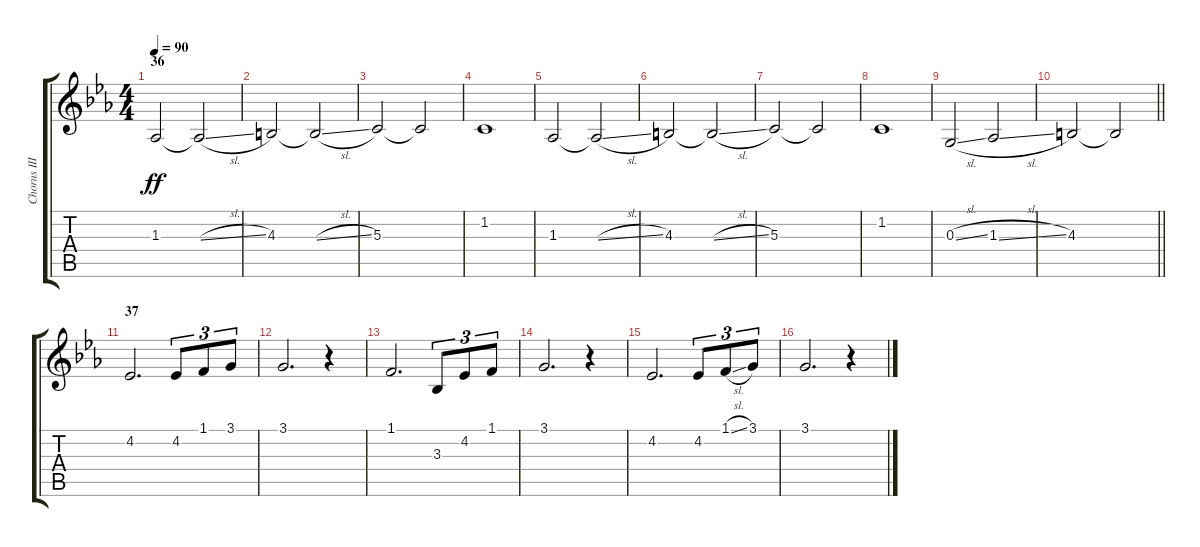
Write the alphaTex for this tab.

\track ("Chorus III" "Chorus III") {instrument voiceoohs}
\staff {score tabs}
\tuning (E4 B3 G3 D3 A2 E2) {hide}
\ts (4 4)
\section ("" "36")
\tempo 90
\clef g2
\ks eb
1.3.2{dy ff} 1.3{sl t}.2 |
4.3.2 4.3{sl t}.2 |
5.3.2 5.3{t}.2 |
1.2.1 |
1.3.2 1.3{sl t}.2 |
4.3.2 4.3{sl t}.2 |
5.3.2 5.3{t}.2 |
1.2.1 |
0.3{sl}.2 1.3{sl}.2 |
\barLineRight lightlight
4.3.2 4.3{t}.2 |
\section ("" "37")
4.2.2{d} 4.2.8{tu (3 2)} 1.1.8{tu (3 2)} 3.1.8{tu (3 2)} |
3.1.2{d} r.4 |
1.1.2{d} 3.3.8{tu (3 2)} 4.2.8{tu (3 2)} 1.1.8{tu (3 2)} |
3.1.2{d} r.4 |
4.2.2{d} 4.2.8{tu (3 2)} 1.1{sl}.8{tu (3 2)} 3.1.8{tu (3 2)} |
3.1.2{d} r.4
